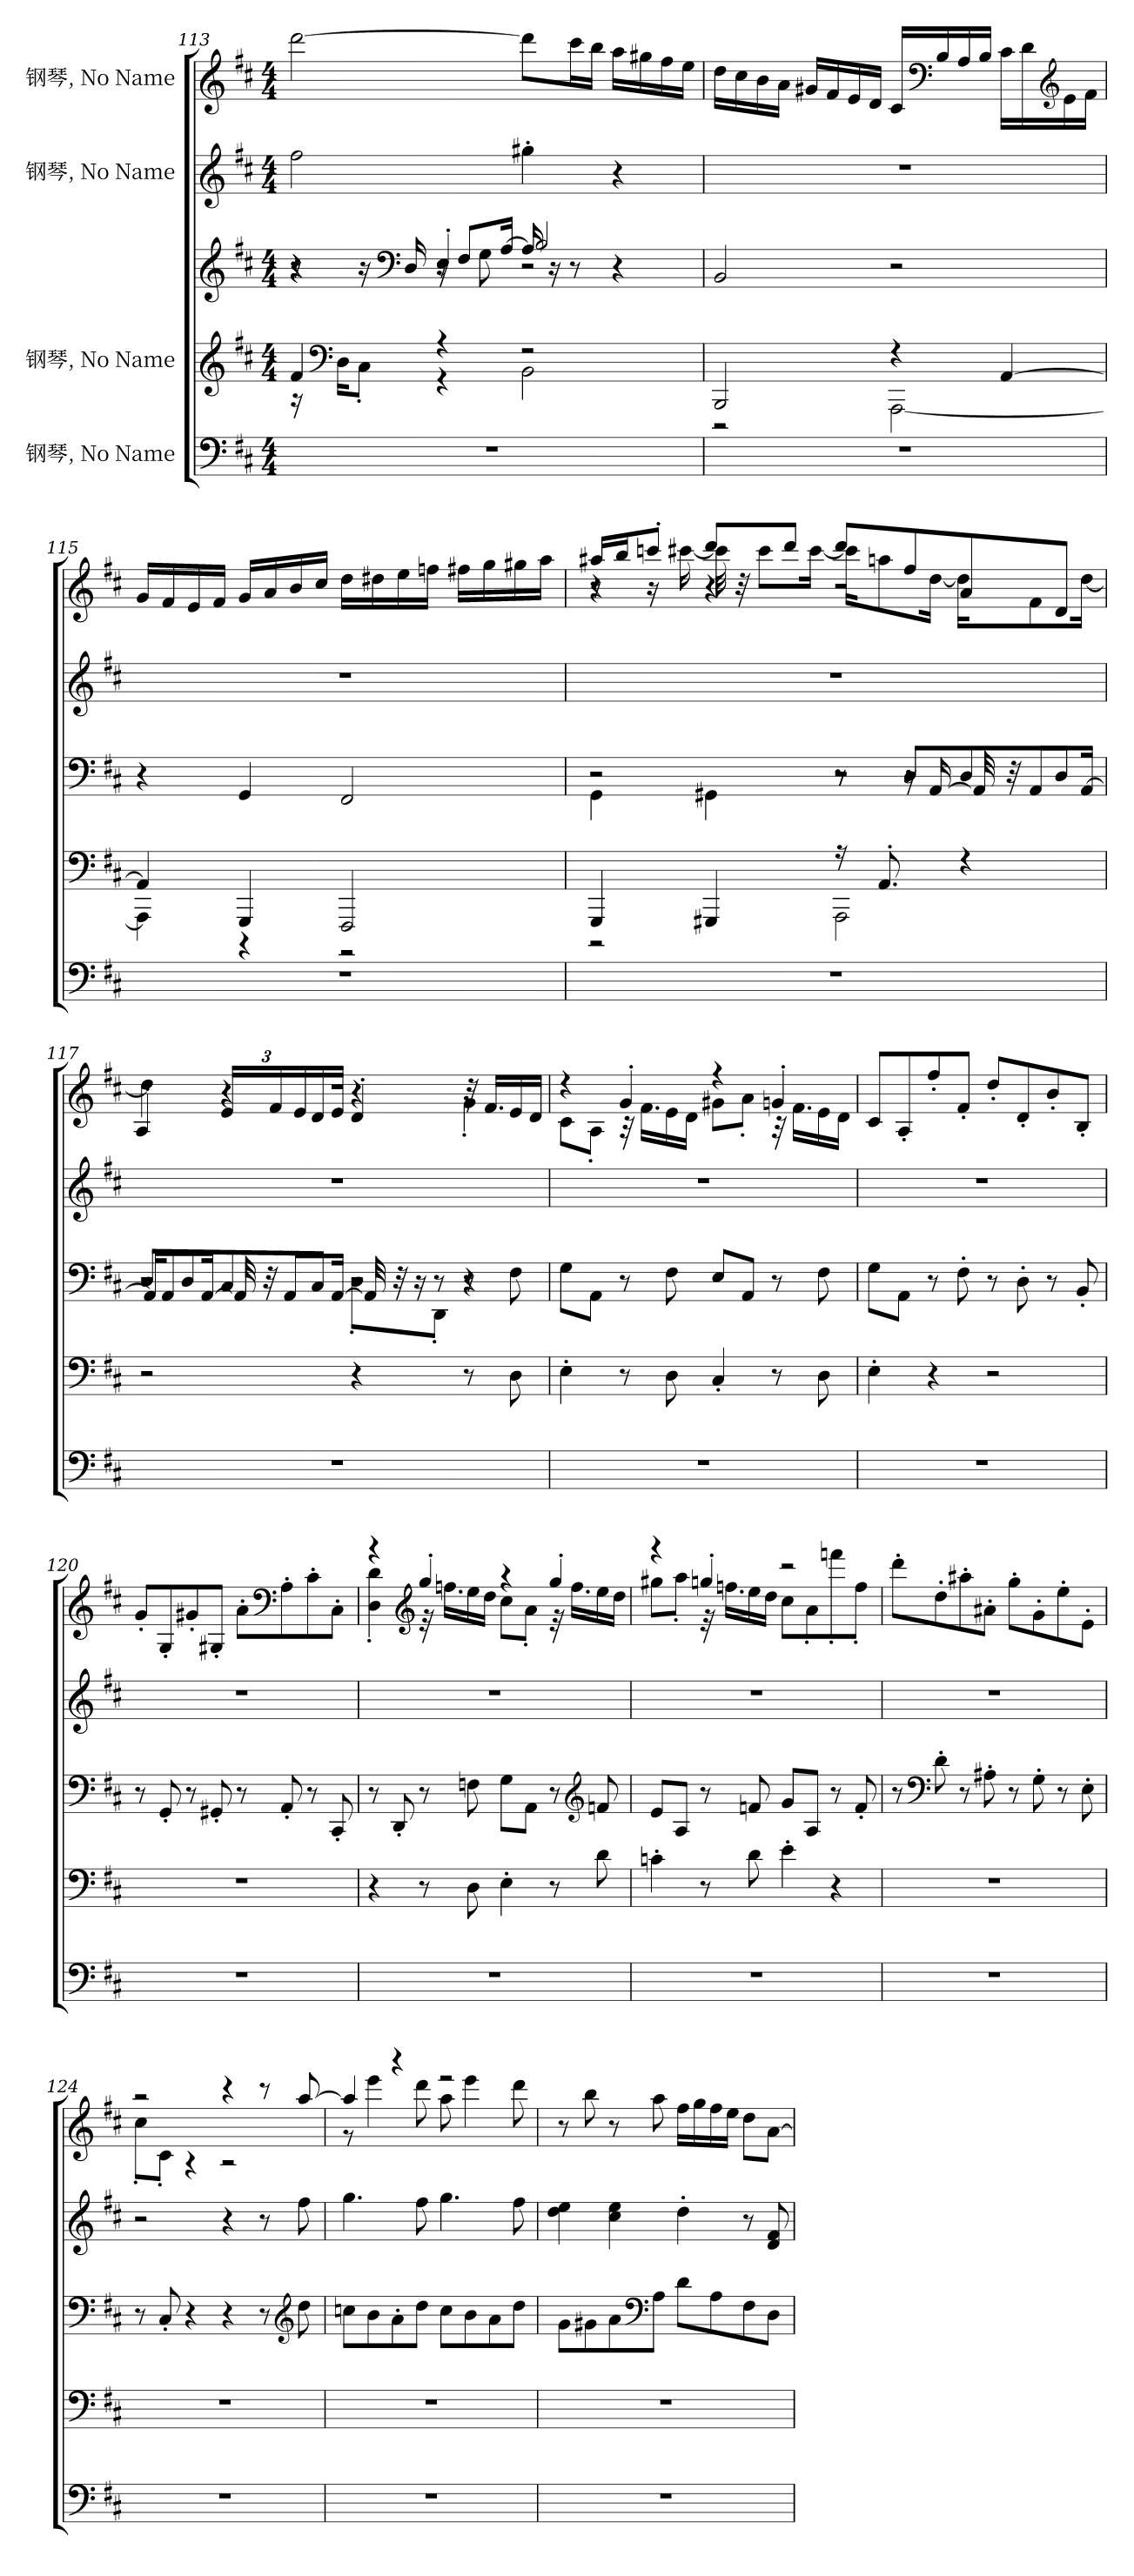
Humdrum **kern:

**kern	**kern	**kern	**kern	**kern
*part4	*part3	*part3	*part2	*part1
*staff5	*staff4	*staff3	*staff2	*staff1
*I"钢琴, No Name	*I"钢琴, No Name	*	*I"钢琴, No Name	*I"钢琴, No Name
!!LO:PB:g=z
*clefF4	*clefG2	*clefG2	*clefG2	*clefG2
*k[f#c#]	*k[f#c#]	*k[f#c#]	*k[f#c#]	*k[f#c#]
*M4/4	*M4/4	*M4/4	*M4/4	*M4/4
*MM158	*MM158	*MM158	*MM158	*MM158
=113	=113	=113	=113	=113
*	*^	*^	*	*
*	*	*	*	*^	*	*
1r	4f#/	16r	4r	4r	8r	2ff#\	[2ddd\
*	*clefF4	*	*	*	*	*	*
.	.	16D\KL	.	.	.	.	.
.	.	8C#'\J	.	.	16r	.	.
*	*	*	*clefF4	*	*	*	*
.	.	.	.	.	16D/	.	.
.	4r	4r	16r	8r	4E'/	.	.
.	.	.	8F#/L	.	.	.	.
.	.	.	.	8G\	.	.	.
.	.	.	[16A/Jk	.	.	.	.
.	2r	2BB\	16A/]	2r	2B/	4gg#X'\	8ddd\L]
.	.	.	16r	.	.	.	.
.	.	.	8r	.	.	.	16ccc#\L
.	.	.	.	.	.	.	16bb\JJ
.	.	.	4r	.	.	4r	16aa\LL
.	.	.	.	.	.	.	16gg#X\
.	.	.	.	.	.	.	16ff#\
.	.	.	.	.	.	.	16ee\JJ
*	*	*	*v	*v	*v	*	*
=114	=114	=114	=114	=114	=114
1r	2BBB/	2r	2BB/	1r	16dd\LL
.	.	.	.	.	16cc#\
.	.	.	.	.	16b\
.	.	.	.	.	16a\JJ
.	.	.	.	.	16g#X/LL
.	.	.	.	.	16f#/
.	.	.	.	.	16e/
.	.	.	.	.	16d/JJ
*	*	*	*	*	*MM156
.	4r	[2AAA\	2r	.	16c#/LL
*	*	*	*	*	*clefF4
.	.	.	.	.	16B/
.	.	.	.	.	16A/
*	*	*	*	*	*MM154
.	.	.	.	.	16B/JJ
*	*	*	*	*	*MM156
.	[4AA/	.	.	.	16c#\LL
.	.	.	.	.	16d\
*	*	*	*	*	*clefG2
.	.	.	.	.	16e\
.	.	.	.	.	16f#\JJ
!!LO:LB:g=z
=115	=115	=115	=115	=115	=115
1r	4AA/]	4AAA\]	4r	1r	16g/LL
.	.	.	.	.	16f#/
.	.	.	.	.	16e/
.	.	.	.	.	16f#/JJ
.	4GGG/	4r	4GG/	.	16g/LL
.	.	.	.	.	16a/
.	.	.	.	.	16b/
.	.	.	.	.	16cc#/JJ
.	2FFF#/	2r	2FF#/	.	16dd\LL
.	.	.	.	.	16dd#X\
.	.	.	.	.	16ee\
.	.	.	.	.	16ffn\JJ
.	.	.	.	.	16ff#X\LL
.	.	.	.	.	16gg\
.	.	.	.	.	16gg#X\
.	.	.	.	.	16aa\JJ
!!LO:PB:g=z
=116	=116	=116	=116	=116	=116
*	*	*	*^	*	*^
*	*	*	*	*^	*	*	*^
1r	4GGG/	2r	2r	4GG\	2r	1r	4r	8r	16aa#X/LL
.	.	.	.	.	.	.	.	.	16bb/J
.	.	.	.	.	.	.	.	16r	8cccn'/J
.	.	.	.	.	.	.	.	[16ccc#X\	.
.	4GGG#X/	.	.	4GG#X\	.	.	8ddd/L	32ccc#\]	4r
.	.	.	.	.	.	.	.	32r	.
.	.	.	.	.	.	.	.	8ccc#\L	.
.	.	.	.	.	.	.	8ddd/J	.	.
.	.	.	.	.	.	.	.	[16ccc#\Jk	.
.	16r	2AAA\	8r	2r	8r	.	8ddd/L	16ccc#\KL]	2r
.	8.AA'/	.	.	.	.	.	.	8aan\	.
.	.	.	8D/L	.	16r	.	8ff#/	.	.
.	.	.	.	.	[16AA/	.	.	[16dd\Jk	.
.	4r	.	8D/	.	32AA/]	.	8a/	16dd\KL]	.
.	.	.	.	.	32r	.	.	.	.
.	.	.	.	.	8AA/L	.	.	8f#\	.
.	.	.	8D/J	.	.	.	8d/J	.	.
*	*	*	*	*	*	*	*MM147	*	*
.	.	.	.	.	[16AA/Jk	.	.	[16dd\Jk	.
*	*v	*v	*	*	*	*	*	*	*
!!LO:LB:g=z	!!	!!
=117	=117	=117	=117	=117	=117	=117	=117	=117
1r	2r	8D/L	2r	16AA/KL]	1r	1r	4dd\]	4A'/
.	.	.	.	8AA/	.	.	.	.
.	.	8D/	.	.	.	.	.	.
.	.	.	.	[16AA/Jk	.	.	.	.
*	*	*	*	*	*	*	*	*Xbrackettup
.	.	8C#/	.	32AA/]	.	.	4r	24e/LL
.	.	.	.	32r	.	.	.	.
.	.	.	.	.	.	.	.	24f#/
.	.	.	.	8AA/L	.	.	.	.
.	.	.	.	.	.	.	.	24e/
.	.	8C#/J	.	.	.	.	.	16d/
.	.	.	.	[16AA/Jk	.	.	.	16e/JJ
.	4r	2r	8D'\L	32AA/]	.	.	4r	4d'/
.	.	.	.	32r	.	.	.	.
.	.	.	.	16r	.	.	.	.
.	.	.	8DD'\J	8r	.	.	.	.
*	*	*	*	*	*	*MM143	*	*
.	8r	.	8r	4r	.	.	4g'\	32r
.	.	.	.	.	.	.	.	16.f#/LL
.	8D\	.	8F#\	.	.	.	.	16e/
.	.	.	.	.	.	.	.	16d/JJ
*	*	*v	*v	*v	*	*	*v	*v
=118	=118	=118	=118	=118	=118
1r	4E'\	8G\L	1r	4r	8c#\L
.	.	8AA\J	.	.	8A'\J
*	*	*	*	*MM143	*
.	8r	8r	.	4g'/	32r
.	.	.	.	.	16.f#\LL
.	8D\	8F#\	.	.	16e\
.	.	.	.	.	16d\JJ
.	4C#'/	8E/L	.	4r	8g#X\L
*	*	*	*	*MM141	*
.	.	8AA/J	.	.	8a'\J
*	*	*	*	*MM143	*
.	8r	8r	.	4gn'/	32r
.	.	.	.	.	16.f#\LL
.	8D\	8F#\	.	.	16e\
.	.	.	.	.	16d\JJ
*	*	*	*	*v	*v
!!LO:PB:g=z
=119	=119	=119	=119	=119
1r	4E'\	8G\L	1r	8c#/L
.	.	8AA\J	.	8A'/
*	*	*	*	*MM145
.	4r	8r	.	8ff#'/
.	.	8F#'\	.	8f#'/J
.	2r	8r	.	8dd'/L
.	.	8D'\	.	8d'/
.	.	8r	.	8b'/
.	.	8BB'/	.	8B'/J
=120	=120	=120	=120	=120
1r	1r	8r	1r	8g'/L
.	.	8GG'/	.	8G'/
.	.	8r	.	8g#X'/
.	.	8GG#X'/	.	8G#X'/J
.	.	8r	.	8a'\L
*	*	*	*	*clefF4
.	.	8AA'/	.	8A'\
.	.	8r	.	8c#'\
.	.	8CC#'/	.	8C#'\J
=121	=121	=121	=121	=121
*	*	*	*	*^
1r	4r	8r	1r	4r	4D\' 4d\'
.	.	8DD'/	.	.	.
*	*	*	*	*clefG2	*
*	*	*	*	*MM143	*
.	8r	8r	.	4gg'/	32r
.	.	.	.	.	16.ffn\LL
.	8D\	8Fn\	.	.	16ee\
.	.	.	.	.	16dd\JJ
.	4E'\	8G\L	.	4r	8cc#\L
*	*	*	*	*MM141	*
.	.	8AA\J	.	.	8a'\J
*	*	*	*	*MM143	*
.	8r	8r	.	4gg'/	32r
.	.	.	.	.	16.ff\LL
*	*	*clefG2	*	*	*
.	8d\	8fn/	.	.	16ee\
.	.	.	.	.	16dd\JJ
!!LO:LB:g=z	!!
=122	=122	=122	=122	=122	=122
1r	4cn'\	8e/L	1r	4r	8gg#X\L
*	*	*	*	*MM141	*
.	.	8A/J	.	.	8aa'\J
*	*	*	*	*MM143	*
.	8r	8r	.	4ggn'/	32r
.	.	.	.	.	16.ffn\LL
.	8d\	8fn/	.	.	16ee\
.	.	.	.	.	16dd\JJ
.	4e'\	8g/L	.	2r	8cc#\L
.	.	8A/J	.	.	8a'\
.	4r	8r	.	.	8fffn'\
.	.	8f'/	.	.	8ff'\J
*	*	*	*	*v	*v
=123	=123	=123	=123	=123
1r	1r	8r	1r	8ddd'\L
*	*	*clefF4	*	*
.	.	8d'\	.	8dd'\
.	.	8r	.	8aa#X'\
.	.	8A#X'\	.	8a#X'\J
.	.	8r	.	8gg'\L
.	.	8G'\	.	8g'\
.	.	8r	.	8ee'\
.	.	8E'\	.	8e'\J
=124	=124	=124	=124	=124
*	*	*	*	*MM141
*	*	*	*	*^
1r	1r	8r	2r	2r	8cc#'\L
.	.	8C#'/	.	.	8c#'\J
.	.	4r	.	.	4r
.	.	4r	4r	4r	2r
.	.	8r	8r	8r	.
*	*	*clefG2	*	*	*
*	*	*	*	*MM147	*
.	.	8dd\	8ff#\	[8aa/	.
!!LO:PB:g=z	!!
=125	=125	=125	=125	=125	=125
1r	1r	8ccn\L	4.gg\	4aa/]	8r
*	*	*	*	*MM147	*
.	.	8b\	.	.	4eee\
.	.	8a'\	.	4r	.
.	.	8dd\J	8ff#\	.	8ddd\
.	.	8cc\L	4.gg\	2r	8aa\
*	*	*	*	*MM147	*
.	.	8b\	.	.	4eee\
.	.	8a\	.	.	.
.	.	8dd\J	8ff#\	.	8ddd\
*	*	*	*	*v	*v
=126	=126	=126	=126	=126
*	*	*	*	*MM147
1r	1r	8g\L	4dd\ 4ee\	8r
.	.	8g#X\	.	8bb\
.	.	8a\	4cc#\ 4ee\	8r
*	*	*clefF4	*	*
.	.	8A\J	.	8aa\
.	.	8d\L	4dd'\	16ff#\LL
.	.	.	.	16gg\
.	.	8A\	.	16ff#\
.	.	.	.	16ee\JJ
.	.	8F#\	8r	8dd\L
*	*	*	*	*MM143
.	.	8D\J	8d/ 8f#/	[8a\J
=	=	=	=	=
*-	*-	*-	*-	*-
